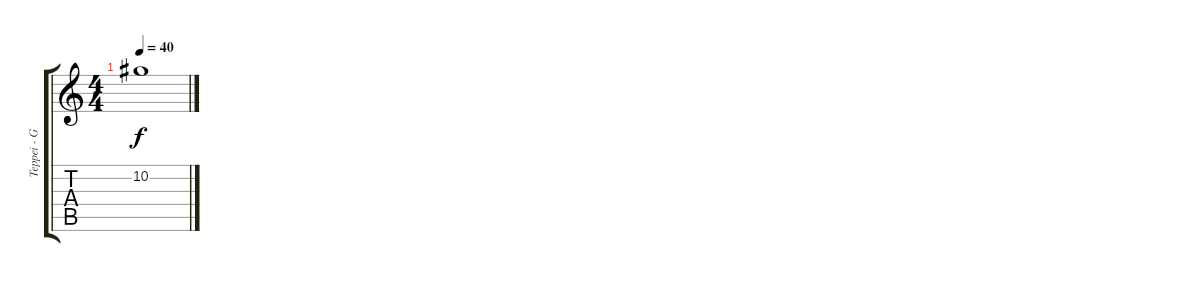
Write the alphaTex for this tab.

\track ("Teppei - Guitar" "Teppei - G") {instrument distortionguitar}
\staff {score tabs}
\tuning (Eb4 Bb3 Gb3 Db3 Ab2 Db2) {hide}
\ts (4 4)
\tempo 40
\clef g2
\ks c
10.2.1{dy f}
